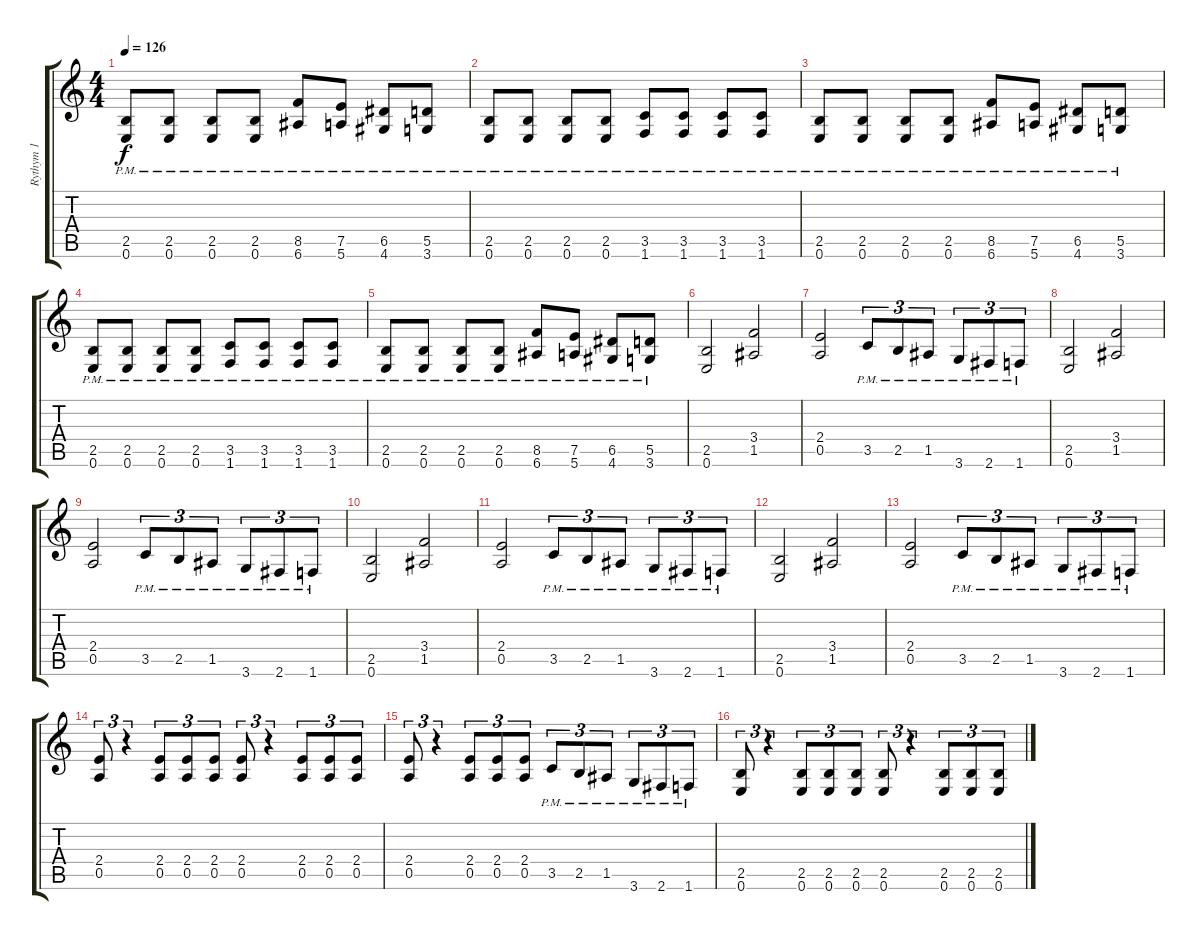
\track ("Rythym 1" "Rythym 1") {instrument electricguitarclean}
\staff {score tabs}
\tuning (E4 B3 G3 D3 A2 E2) {hide}
\ts (4 4)
\tempo 126
\clef g2
\ks c
(2.5{pm} 0.6{pm}).8{dy f} (2.5{pm} 0.6{pm}).8 (2.5{pm} 0.6{pm}).8 (2.5{pm} 0.6{pm}).8 (8.5{pm} 6.6{pm}).8 (7.5{pm} 5.6{pm}).8 (6.5{pm} 4.6{pm}).8 (5.5{pm} 3.6{pm}).8 |
(2.5{pm} 0.6{pm}).8 (2.5{pm} 0.6{pm}).8 (2.5{pm} 0.6{pm}).8 (2.5{pm} 0.6{pm}).8 (3.5{pm} 1.6{pm}).8 (3.5{pm} 1.6{pm}).8 (3.5{pm} 1.6{pm}).8 (3.5{pm} 1.6{pm}).8 |
(2.5{pm} 0.6{pm}).8 (2.5{pm} 0.6{pm}).8 (2.5{pm} 0.6{pm}).8 (2.5{pm} 0.6{pm}).8 (8.5{pm} 6.6{pm}).8 (7.5{pm} 5.6{pm}).8 (6.5{pm} 4.6{pm}).8 (5.5{pm} 3.6{pm}).8 |
(2.5{pm} 0.6{pm}).8 (2.5{pm} 0.6{pm}).8 (2.5{pm} 0.6{pm}).8 (2.5{pm} 0.6{pm}).8 (3.5{pm} 1.6{pm}).8 (3.5{pm} 1.6{pm}).8 (3.5{pm} 1.6{pm}).8 (3.5{pm} 1.6{pm}).8 |
(2.5{pm} 0.6{pm}).8 (2.5{pm} 0.6{pm}).8 (2.5{pm} 0.6{pm}).8 (2.5{pm} 0.6{pm}).8 (8.5{pm} 6.6{pm}).8 (7.5{pm} 5.6{pm}).8 (6.5{pm} 4.6{pm}).8 (5.5{pm} 3.6{pm}).8 |
(2.5 0.6).2 (3.4 1.5).2 |
(2.4 0.5).2 3.5{pm}.8{tu (3 2)} 2.5{pm}.8{tu (3 2)} 1.5{pm}.8{tu (3 2)} 3.6{pm}.8{tu (3 2)} 2.6{pm}.8{tu (3 2)} 1.6{pm}.8{tu (3 2)} |
(2.5 0.6).2 (3.4 1.5).2 |
(2.4 0.5).2 3.5{pm}.8{tu (3 2)} 2.5{pm}.8{tu (3 2)} 1.5{pm}.8{tu (3 2)} 3.6{pm}.8{tu (3 2)} 2.6{pm}.8{tu (3 2)} 1.6{pm}.8{tu (3 2)} |
(2.5 0.6).2 (3.4 1.5).2 |
(2.4 0.5).2 3.5{pm}.8{tu (3 2)} 2.5{pm}.8{tu (3 2)} 1.5{pm}.8{tu (3 2)} 3.6{pm}.8{tu (3 2)} 2.6{pm}.8{tu (3 2)} 1.6{pm}.8{tu (3 2)} |
(2.5 0.6).2 (3.4 1.5).2 |
(2.4 0.5).2 3.5{pm}.8{tu (3 2)} 2.5{pm}.8{tu (3 2)} 1.5{pm}.8{tu (3 2)} 3.6{pm}.8{tu (3 2)} 2.6{pm}.8{tu (3 2)} 1.6{pm}.8{tu (3 2)} |
(2.4 0.5).8{tu (3 2)} r.4{tu (3 2)} (2.4 0.5).8{tu (3 2)} (2.4 0.5).8{tu (3 2)} (2.4 0.5).8{tu (3 2)} (2.4 0.5).8{tu (3 2)} r.4{tu (3 2)} (2.4 0.5).8{tu (3 2)} (2.4 0.5).8{tu (3 2)} (2.4 0.5).8{tu (3 2)} |
(2.4 0.5).8{tu (3 2)} r.4{tu (3 2)} (2.4 0.5).8{tu (3 2)} (2.4 0.5).8{tu (3 2)} (2.4 0.5).8{tu (3 2)} 3.5{pm}.8{tu (3 2)} 2.5{pm}.8{tu (3 2)} 1.5{pm}.8{tu (3 2)} 3.6{pm}.8{tu (3 2)} 2.6{pm}.8{tu (3 2)} 1.6{pm}.8{tu (3 2)} |
(2.5 0.6).8{tu (3 2)} r.4{tu (3 2)} (2.5 0.6).8{tu (3 2)} (2.5 0.6).8{tu (3 2)} (2.5 0.6).8{tu (3 2)} (2.5 0.6).8{tu (3 2)} r.4{tu (3 2)} (2.5 0.6).8{tu (3 2)} (2.5 0.6).8{tu (3 2)} (2.5 0.6).8{tu (3 2)}
